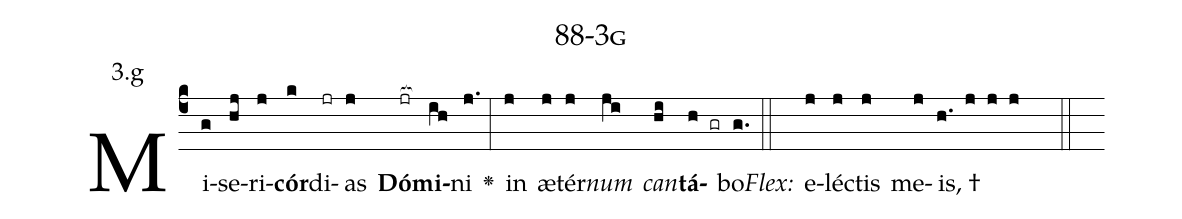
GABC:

name: 88-3g;
annotation: 3.g;
%%
(c4)Mi(g)se(hj)ri(j)<b>cór</b>(k)di(jr)as(j) <b>Dó</b>(jr[ocb:1{])<b>mi</b>(ih[ocb:0}])ni(j.) <v>\greheightstar</v>(:) in(j) æ(j)tér(j)<i>num</i>(ji) <i>can</i>(hi)<b>tá</b>(h gr)bo.(g.) (::)
<i>Flex:</i>()  e(j)léc(j)tis(j) me(j)is, †(h. j j j  ::)

%E(j) u(j) o(ji) u(hi) a(h) e.(g.) (::)
